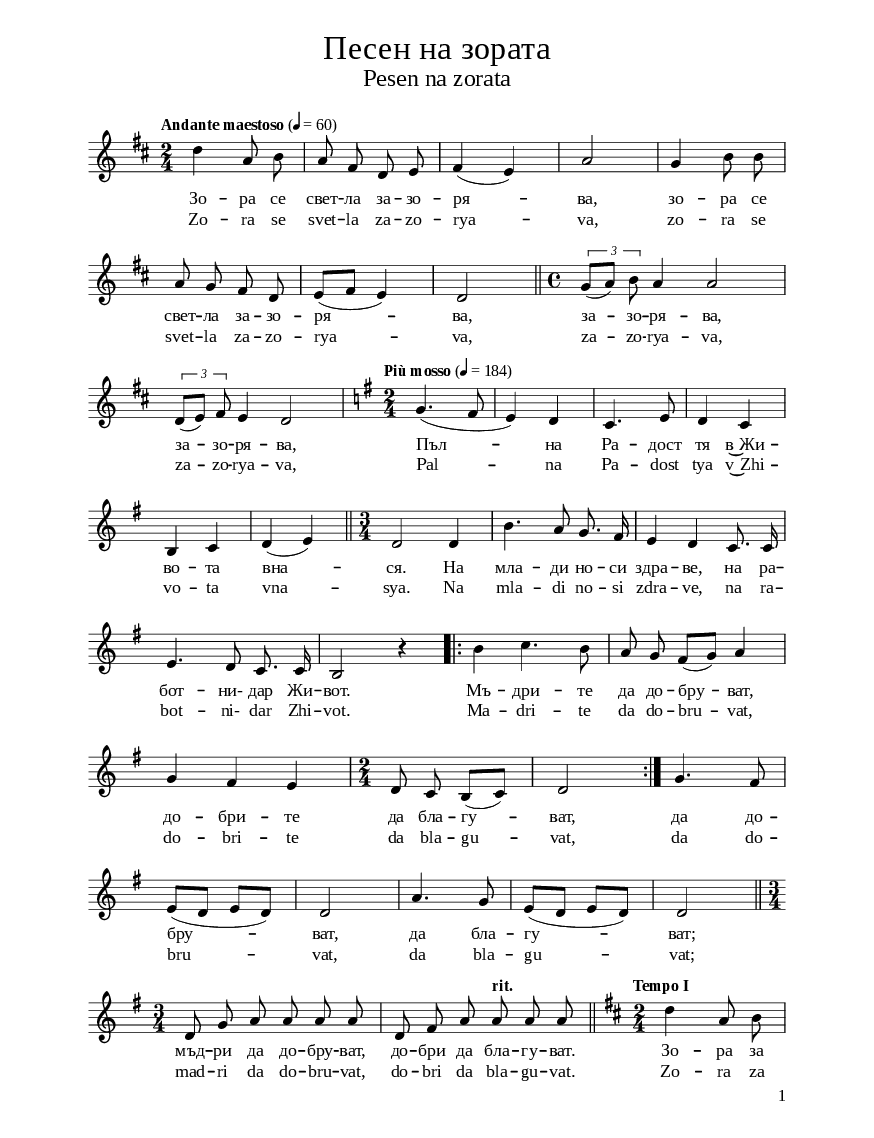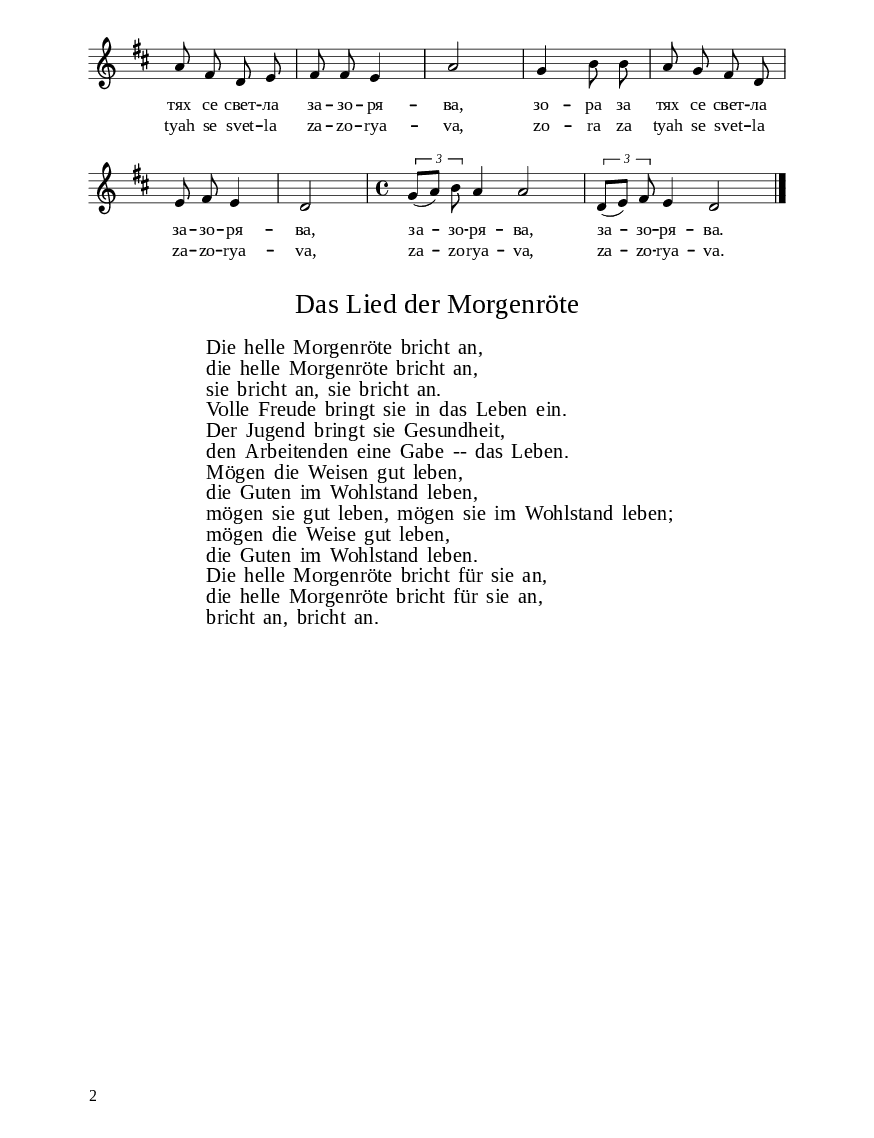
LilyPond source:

\version "2.24.0"

% include paper part and global functions
\include "include/globals.ily"

\bookpart {
  \include "include/bookpart-paper.ily"
  \score {
    \include "include/score-layout.ily"


 \new Voice \relative c' {
      \clef treble
      \key d \major
      \time 2/4
      \tempoFunc "Andante maestoso" 4 "60"
      \autoBeamOff


      \autoBeamOff
      d'4 a8 b8 | a8 fis8 d e | fis4 ( e4 ) | a2 | g4 b8 b| \break

      a8 g fis d | e [ ( fis ] e4 )  | d2 \bar "||" \time 4/4 \tuplet 3/2 { { g8 [ (   a8 ) ] b8 } } a4 a2 \break

      \tuplet 3/2 {    { d,8 [( e8 )] } fis8 } e4 d2 |  \key g \major \time 2/4 
      \tempoFunc "Più mosso" 4 "184"
      g4. ( fis8 | e4 ) d4 | c4. e8 |  d4 c | \break

      b4 c | d (e) \bar "||" \time 3/4 d2 d4 | b'4. a8 g8. fis16 | e4 d c8. c16  | \break

      e4. d8 c8. c16 | b2 r4 \repeat volta 2 {
        b'4 c4. b8 | a8 g fis [(g)] a4  \break

        g4 fis e | \time 2/4 d8 c b8 [(c8) ] | d2 |
      } g4. fis8 | \break

      e8 [( d ] e [d ]) | d2 | a'4. g8  |  e8 [( d8  ] e8 [d8 ]) | d2 \bar "||" \break

      \time 3/4 d8 g a a a a | d, fis a \tempo "rit." a a a \bar "||" \key d \major \time 2/4 \tempo "Tempo I" d4 a8 b | \break

      a8 fis d e | fis fis e4| a2 | g4 b8 b | a g fis d | \break

      e8 fis e4 | d2 | \time 4/4 \tuplet 3/2 { g8 [(a8)] b } a4 a2 | \tuplet 3/2 {d,8 [(e8)] fis8  }e4 d2 \bar "|."


    }

    \addlyrics {
      Зо -- ра се свет -- ла за -- зо -- ря -- ва,
      зо -- ра се свет -- ла за -- зо -- ря -- ва,
      за -- зо -- ря -- ва, за -- зо -- ря -- ва,

      Пъл -- на 	Pа -- дост тя в~Жи -- во -- та вна -- ся.

      На мла -- ди но -- си здра -- ве,

      на ра -- бот -- "ни-" дар Жи -- вот.

      Мъ -- дри -- те да до -- бру -- ват,

      до -- бри -- те да бла -- гу -- ват,


      да до -- бру -- ват, да бла -- гу -- ват;

      мъд -- ри да до -- бру -- ват,

      до -- бри да бла -- гу -- ват.

      Зо -- ра за тях се свет -- ла за -- зо -- ря -- ва,

      зо -- ра за тях се свет -- ла за -- зо -- ря -- ва,

      за -- зо -- ря -- ва, за -- зо -- ря -- ва.
    }

    \addlyrics {
      Zo -- ra se svet -- la za -- zo -- rya -- va,
      zo -- ra se svet -- la za -- zo -- rya -- va,
      za -- zo -- rya -- va, za -- zo -- rya -- va,

      Pal -- na 	Pa -- dost tya v~Zhi -- vo -- ta vna -- sya.

      Na mla -- di no -- si zdra -- ve,

      na ra -- bot -- "ni-" dar Zhi -- vot.

      Ma -- dri -- te da do -- bru -- vat,

      do -- bri -- te da bla -- gu -- vat,


      da do -- bru -- vat, da bla -- gu -- vat;

      mad -- ri da do -- bru -- vat,

      do -- bri da bla -- gu -- vat.

      Zo -- ra za tyah se svet -- la za -- zo -- rya -- va,

      zo -- ra za tyah se svet -- la za -- zo -- rya -- va,

      za -- zo -- rya -- va, za -- zo -- rya -- va.
    }


    \header {
      title = \titleFunc "Песен на зората" "Pesen na zorata"
    }

    \midi{}

  } % score

  %\markup \dc-two "D.C." "con ripetizioni"
  

  % include foreign translation(s) of the song

  %\pageBreak
  \version "2.24.0"

\markup \fill-line { \fontsize #deTitleFontSize "Das Lied der Morgenröte" }
\markup \null
\markup \null
\markup \fontsize #deCoupletFontSize {
  \hspace #10
  \override #`(baseline-skip . ,deCoupletBaselineSkip)

  \column {
    \line { " "Die helle Morgenröte bricht an,}

    \line { " "die helle Morgenröte bricht an,}

    \line { " "sie bricht an, sie bricht an.}

    \line { " "Volle Freude bringt sie in das Leben ein.}

    \line { " "Der Jugend bringt sie Gesundheit, }

    \line { " "den Arbeitenden eine Gabe -- das Leben. }

    \line { " "Mögen die Weisen gut leben, }

    \line { " "die Guten im Wohlstand leben,}

    \line { " "mögen sie gut leben, mögen sie im Wohlstand leben;}

    \line { " "mögen die Weise gut leben,}

    \line { " "die Guten im Wohlstand leben.}

    \line { " "Die helle Morgenröte bricht für sie an,}

    \line { " "die helle Morgenröte bricht für sie an, }

    \line { " "bricht an, bricht an. }




  }


}


} % bookpart
